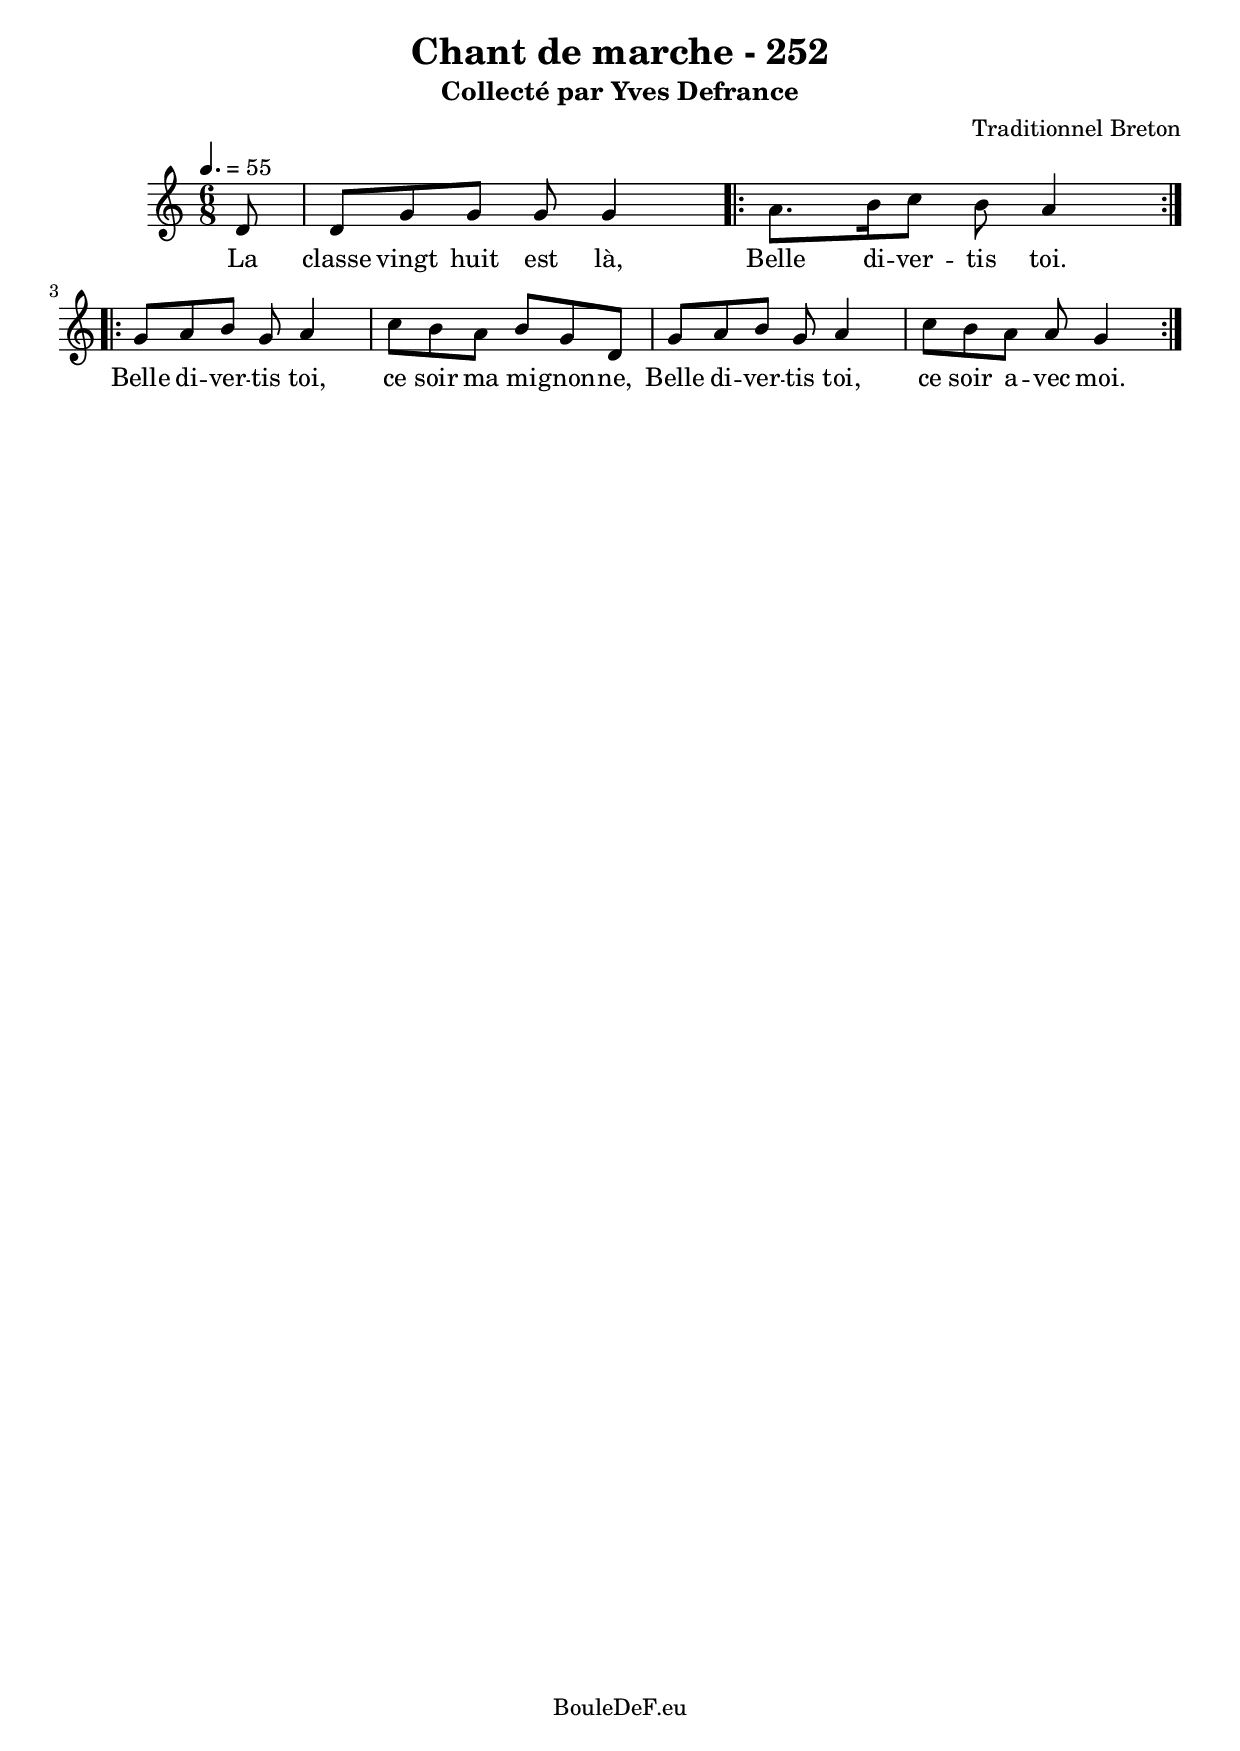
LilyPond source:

\version "2.16.0"
\include "italiano.ly"

\header {
	title = "Chant de marche - 252"
	subtitle = "Collecté par Yves Defrance"
	composer = "Traditionnel Breton"
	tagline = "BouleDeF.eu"
}

\score {
	\new Staff \relative sib {
		\clef "treble"
		\time 6/8
		\tempo 4. = 55

		\partial 8 re8
		| re8 sol sol sol sol4
		\repeat volta 2 {
			| la8. si16 do8 si la4
		}
		\break
		\repeat volta 2 {
			| sol8 la si sol la4
			| do8 si la si sol re
			| sol8 la si sol la4
			| do8 si la la sol4
		}
	}
	\addlyrics {
		La
		| classe vingt huit est là,
		| Belle di -- ver -- tis toi.
		| Belle di -- ver -- tis toi, ce soir ma mi -- gnon -- ne,
		| Belle di -- ver -- tis toi, ce soir a -- vec moi.
	}
	\layout {}
	\midi {}
}

